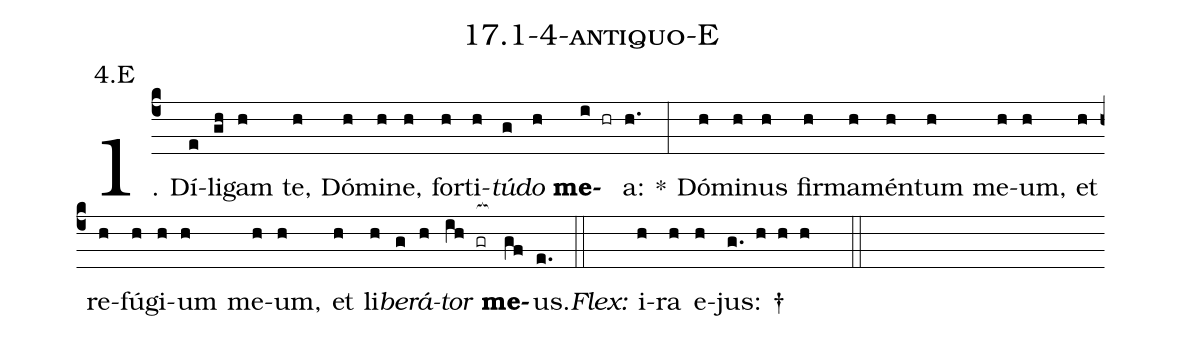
name: 17.1-4-antiquo-E;
annotation: 4.E;
%%
(c4)1. Dí(e)li(gh)gam(h) te,(h) Dó(h)mi(h)ne,(h) for(h)ti(h)<i>tú</i>(g)<i>do</i>(h) <b>me</b>(i hr)a:(h.) *(:) Dó(h)mi(h)nus(h) fir(h)ma(h)mén(h)tum(h) me(h)um,(h) et(h) re(h)fú(h)gi(h)um(h) me(h)um,(h) et(h) li(h)<i>be</i>(g)<i>rá</i>(h)<i>tor</i>(ih gr[ocb:1{]) <b>me</b>(gf[ocb:0}])us.(e.) (::)
<i>Flex:</i>()  i(h)ra(h) e(h)jus: †(g. h h h  ::)
